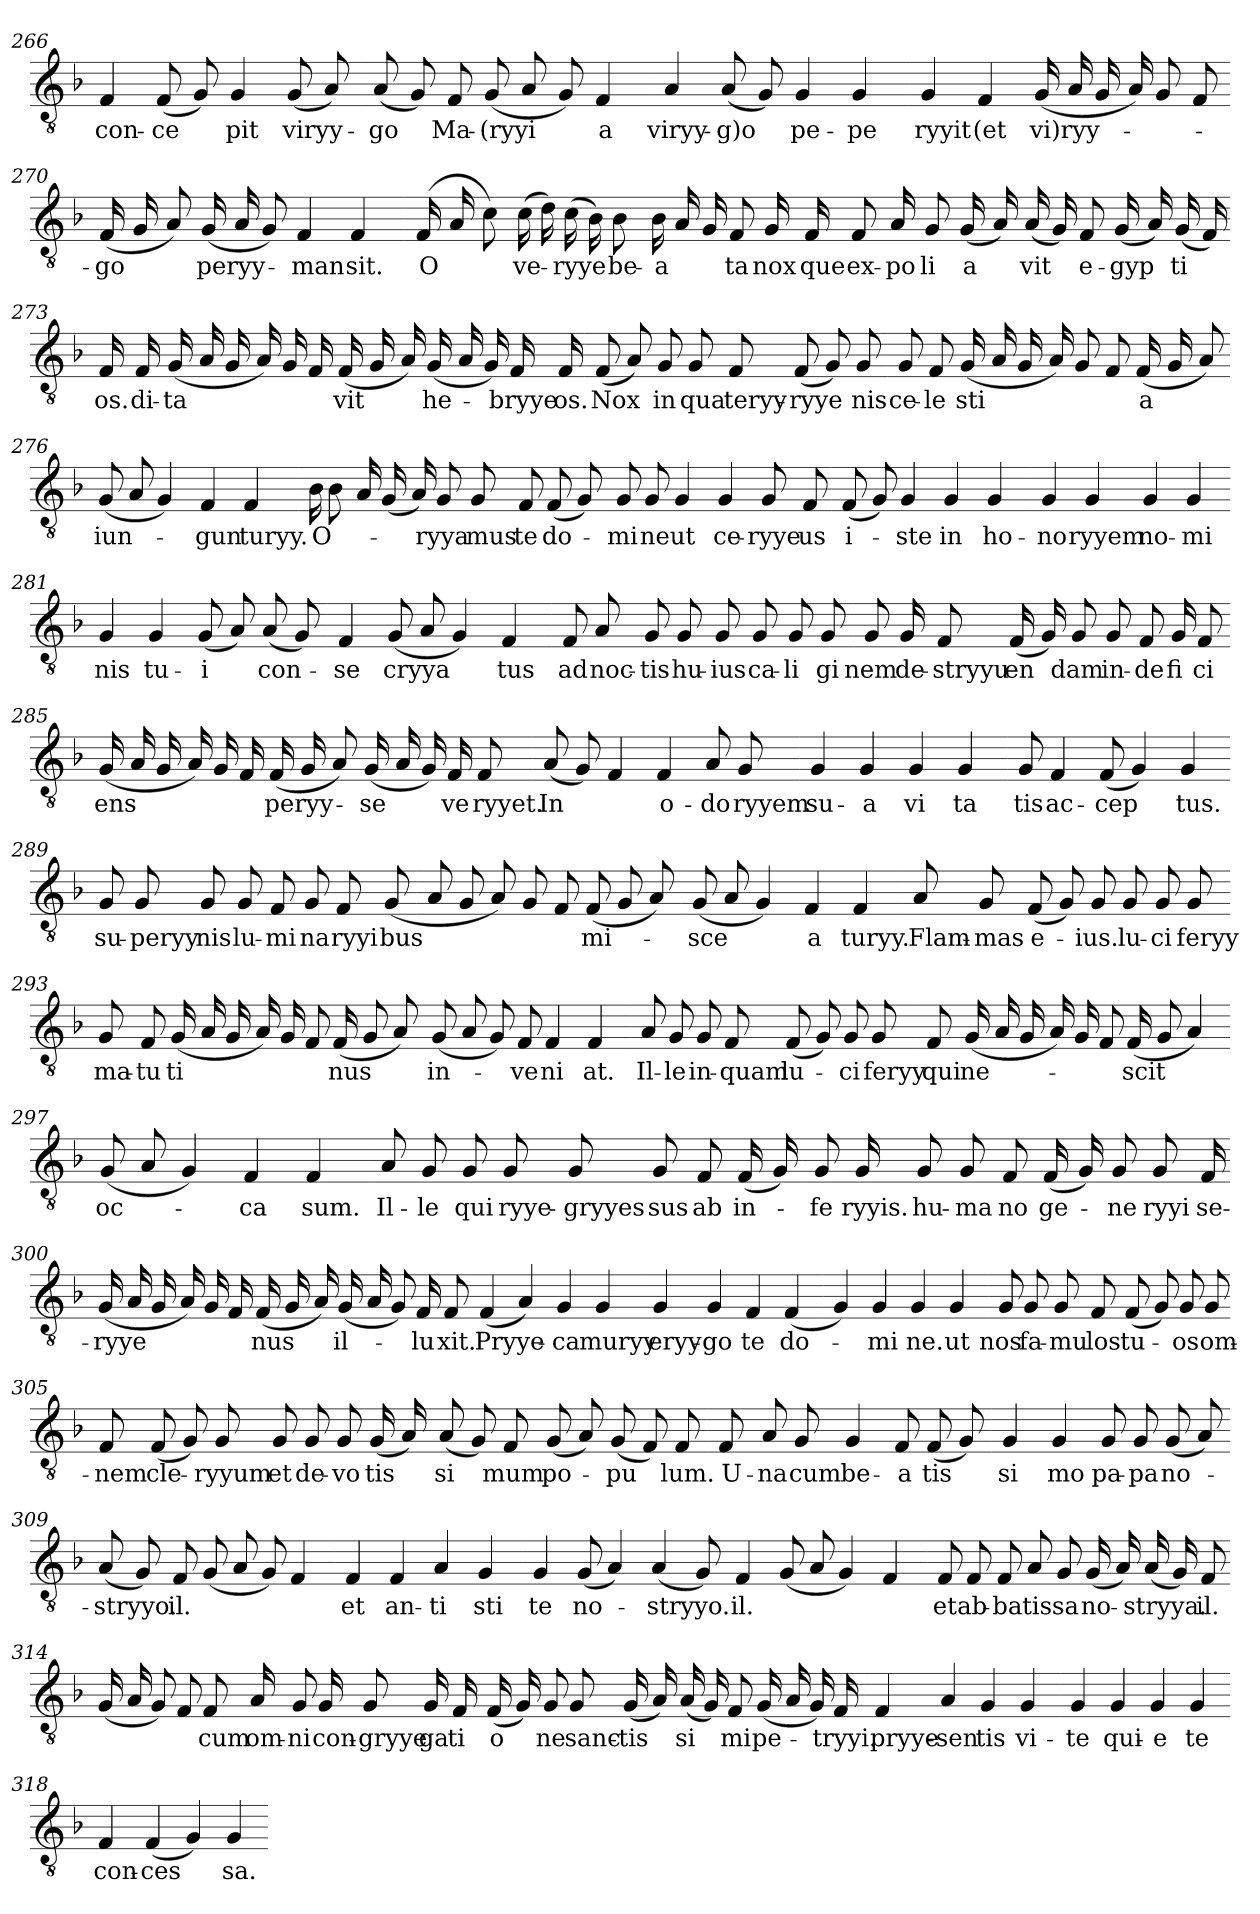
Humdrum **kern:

**kern	**text
*part1	*part1
*staff1	*staff1
*clefGv2	*
*k[b-]	*
=266	=266
4F	con-
(8F	ce
8G)	.
4G	-pit
(8G	viryy-
8A)	.
=267-	=267-
(8A	-go
8G)	.
8F	Ma-
(8G	(ryyi
8A	.
8G)	.
4F	-a
=268-	=268-
4A	viryy-
(8A	-g)o
8G)	.
4G	pe-
4G	pe
=269-	=269-
4G	-ryyit
4F	(et
(16G	vi)ryy-
16A	.
16G	.
16A)	.
8G	.
8F	.
=270-	=270-
(16F	-go
16G	.
8A)	.
(16G	peryy-
16A	.
8G)	.
4F	man
4F	-sit.
=271-	=271-
(16F	O
16A	.
8c)	.
(16c	ve-
16d)	.
(16c	-ryye
16B-)	.
8B-	be-
16B-	a
16A	.
16G	.
8F	-ta
16G	nox
=272-	=272-
16F	que
8F	ex-
16A	po
8G	li
(16G	a
16A)	.
(16A	-vit
16G)	.
8F	e-
(16G	gyp
16A)	.
(16G	ti
16F)	.
=273-	=273-
16F	-os.
16F	di-
(16G	ta
16A	.
16G	.
16A)	.
16G	.
16F	.
(16F	-vit
16G	.
16A)	.
(16G	he-
16A	.
16G)	.
16F	bryye
16F	-os.
=274-	=274-
(8F	Nox
8A)	.
8G	in
8G	qua
8F	teryy-
(8F	ryye
8G)	.
8G	-nis
=275-	=275-
8G	ce-
8F	le
(16G	sti
16A	.
16G	.
16A)	.
8G	.
8F	.
(16F	-a
16G	.
8A)	.
=276-	=276-
(8G	iun-
8A	.
4G)	.
4F	gun
4F	-turyy.
=277-	=277-
16B-	O-
8B-	.
16A	.
(16G	.
16A)	.
8G	ryya
8G	-mus
8F	te
(8F	do-
8G)	.
=278-	=278-
8G	mi
8G	-ne
4G	ut
4G	ce-
8G	ryye
8F	-us
=279-	=279-
(8F	i-
8G)	.
4G	-ste
4G	in
4G	ho-
=280-	=280-
4G	no
4G	-ryyem
4G	no-
4G	mi
=281-	=281-
4G	-nis
4G	tu-
(8G	-i
8A)	.
(8A	con-
8G)	.
=282-	=282-
4F	se
(8G	cryya
8A	.
4G)	.
4F	-tus
=283-	=283-
8F	ad
8A	noc-
8G	-tis
8G	hu-
8G	-ius
8G	ca-
8G	li
8G	gi
=284-	=284-
8G	-nem
16G	de-
8F	stryyu
(16F	en
16G)	.
8G	-dam
8G	in-
8F	de
16G	fi
8F	ci
=285-	=285-
(16G	-ens
16A	.
16G	.
16A)	.
16G	.
16F	.
(16F	peryy-
16G	.
8A)	.
(16G	se
16A	.
16G)	.
16F	ve
8F	-ryyet.
=286-	=286-
(8A	In
8G)	.
4F	.
4F	o-
8A	do
8G	-ryyem
=287-	=287-
4G	su-
4G	a
4G	vi
4G	ta
=288-	=288-
8G	-tis
4F	ac-
(8F	cep
4G)	.
4G	-tus.
=289-	=289-
8G	su-
8G	peryy
8G	-nis
8G	lu-
8F	mi
8G	na
8F	ryyi
(8G	-bus
=290-	=290-
8A	.
8G	.
8A)	.
8G	.
8F	.
(8F	mi-
8G	.
8A)	.
=291-	=291-
(8G	sce
8A	.
4G)	.
4F	a
4F	-turyy.
=292-	=292-
8A	Flam-
8G	-mas
(8F	e-
8G)	.
8G	-ius.
8G	lu-
8G	ci
8G	-feryy
=293-	=293-
8G	ma-
8F	tu
(16G	ti
16A	.
16G	.
16A)	.
16G	.
8F	.
(16F	-nus
8G	.
8A)	.
=294-	=294-
(8G	in-
8A	.
8G)	.
8F	ve
4F	ni
4F	-at.
=295-	=295-
8A	Il-
8G	-le
8G	in-
8F	-quam
(8F	lu-
8G)	.
8G	ci
8G	-feryy
=296-	=296-
8F	qui
(16G	ne-
16A	.
16G	.
16A)	.
16G	.
8F	.
(16F	-scit
8G	.
4A)	.
=297-	=297-
(8G	oc-
8A	.
4G)	.
4F	ca
4F	-sum.
=298-	=298-
8A	Il-
8G	-le
8G	qui
8G	ryye-
8G	gryyes
8G	-sus
8F	ab
(16F	in-
16G)	.
=299-	=299-
8G	fe
16G	-ryyis.
8G	hu-
8G	ma
8F	-no
(16F	ge-
16G)	.
8G	ne
8G	-ryyi
16F	se-
=300-	=300-
(16G	ryye
16A	.
16G	.
16A)	.
16G	.
16F	.
(16F	-nus
16G	.
16A)	.
(16G	il-
16A	.
8G)	.
16F	lu
8F	-xit.
=301-	=301-
(4F	Pryye-
4A)	.
4G	ca
4G	-muryy
=302-	=302-
4G	eryy-
4G	-go
4F	te
(4F	do-
=303-	=303-
4G)	.
4G	mi
4G	-ne.
4G	ut
=304-	=304-
8G	nos
8G	fa-
8G	mu
8F	-los
(8F	tu-
8G)	.
8G	-os
8G	om-
=305-	=305-
8F	-nem
(8F	cle-
8G)	.
8G	-ryyum
8G	et
8G	de-
8G	vo
(16G	tis
16A)	.
=306-	=306-
(8A	si
8G)	.
8F	-mum
(8G	po-
8A)	.
(8G	pu
8F)	.
8F	-lum.
=307-	=307-
8F	U-
8A	-na
8G	cum
4G	be-
8F	a
(8F	tis
8G)	.
=308-	=308-
4G	si
4G	-mo
8G	pa-
8G	-pa
(8G	no-
8A)	.
=309-	=309-
(8A	-stryyo.
8G)	.
8F	il.
(8G	.
8A	.
8G)	.
4F	.
=310-	=310-
4F	et
4F	an-
4A	ti
4G	sti
=311-	=311-
4G	-te
(8G	no-
4A)	.
(4A	-stryyo.
8G)	.
=312-	=312-
4F	il.
(8G	.
8A	.
4G)	.
4F	.
=313-	=313-
8F	et
8F	ab-
8F	ba
8A	tis
8G	-sa
(16G	no-
16A)	.
(16A	-stryya.
16G)	.
8F	il.
=314-	=314-
(16G	.
16A	.
8G)	.
8F	.
8F	cum
16A	om-
8G	-ni
16G	con-
8G	gryye
16G	ga
16F	ti
=315-	=315-
(16F	o
16G)	.
8G	-ne
8G	sanc-
(16G	tis
16A)	.
(16A	si
16G)	.
8F	-mi
(16G	pe-
16A	.
16G)	.
16F	-tryyi.
=316-	=316-
4F	pryye-
4A	sen
4G	-tis
4G	vi-
=317-	=317-
4G	-te
4G	qui-
4G	e
4G	-te
=318-	=318-
4F	con-
(4F	ces
4G)	.
4G	-sa.
=-	=-
*-	*-
